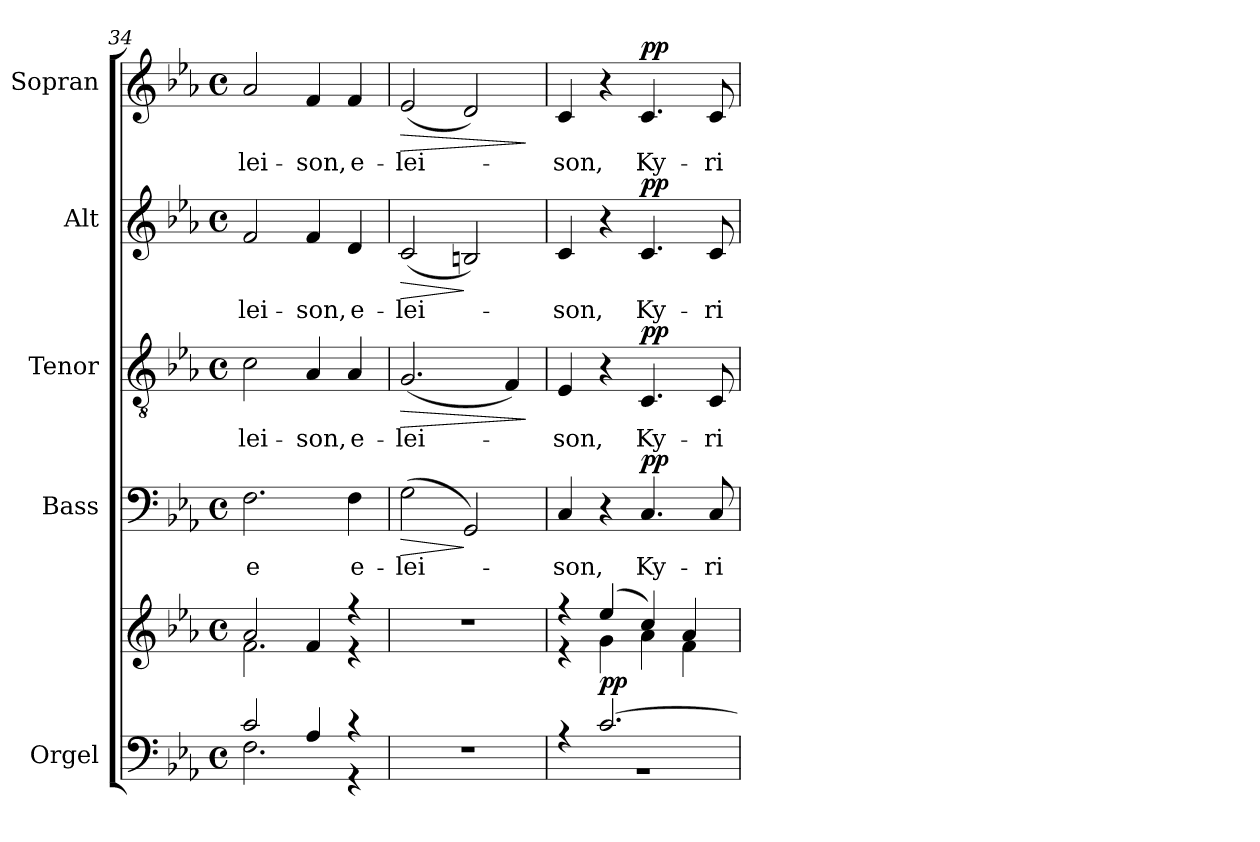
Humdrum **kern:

**kern	**kern	**dynam	**kern	**text	**dynam	**kern	**text	**dynam	**kern	**text	**dynam	**kern	**text	**dynam
*part5	*part5	*part5	*part4	*part4	*part4	*part3	*part3	*part3	*part2	*part2	*part2	*part1	*part1	*part1
*staff6	*staff5	*staff5/6	*staff4	*staff4	*staff4	*staff3	*staff3	*staff3	*staff2	*staff2	*staff2	*staff1	*staff1	*staff1
*I"Orgel	*	*	*I"Bass	*	*	*I"Tenor	*	*	*I"Alt	*	*	*I"Sopran	*	*
*I'Org.	*	*	*I'B.	*	*	*I'T.	*	*	*I'A.	*	*	*I'S.	*	*
*clefF4	*clefG2	*	*clefF4	*	*	*clefGv2	*	*	*clefG2	*	*	*clefG2	*	*
*k[b-e-a-]	*k[b-e-a-]	*	*k[b-e-a-]	*	*	*k[b-e-a-]	*	*	*k[b-e-a-]	*	*	*k[b-e-a-]	*	*
*E-:	*E-:	*	*E-:	*	*	*E-:	*	*	*E-:	*	*	*E-:	*	*
*M4/4	*M4/4	*	*M4/4	*	*	*M4/4	*	*	*M4/4	*	*	*M4/4	*	*
*met(c)	*met(c)	*	*met(c)	*	*	*met(c)	*	*	*met(c)	*	*	*met(c)	*	*
=34	=34	=34	=34	=34	=34	=34	=34	=34	=34	=34	=34	=34	=34	=34
*^	*^	*	*	*	*	*	*	*	*	*	*	*	*	*
!	!	!	!	!	!	!LO:LY:b	!	!	!LO:LY:b	!	!	!LO:LY:b	!	!	!LO:LY:b	!
2c/	2.F\	2a-/	2.f\	.	2.F\	-e	.	2c\	-lei-	.	2f/	-lei-	.	2a-/	-lei-	.
!	!	!	!	!	!	!	!	!	!LO:LY:b	!	!	!LO:LY:b	!	!	!LO:LY:b	!
4A-/	.	4f/	.	.	.	.	.	4A-/	-son,	.	4f/	-son,	.	4f/	-son,	.
!	!	!	!	!	!	!LO:LY:b	!	!	!LO:LY:b	!	!	!LO:LY:b	!	!	!LO:LY:b	!
4r	4r	4r	4r	.	4F\	e-	.	4A-/	e-	.	4d/	e-	.	4f/	e-	.
=35	=35	=35	=35	=35	=35	=35	=35	=35	=35	=35	=35	=35	=35	=35	=35	=35
!	!	!	!	!	!	!LO:LY:b	!LO:HP:b	!	!LO:LY:b	!LO:HP:b	!	!LO:LY:b	!LO:HP:b	!	!LO:LY:b	!LO:HP:b
*v	*v	*	*	*	*	*	*	*	*	*	*	*	*	*	*	*
*	*v	*v	*	*	*	*	*	*	*	*	*	*	*	*	*
1r	1r	.	(>2G\	-lei-	>	(<2.G/	-lei-	>	(<2c/	-lei-	>	(<2e-/	-lei-	>
.	.	.	2GG/)	.	]	.	.	.	2Bn/)	.	]	2d/)	.	.
.	.	.	.	.	.	4F/)	.	.	.	.	.	.	.	.
.	.	.	.	.	.	.	.	]	.	.	.	.	.	]
=36	=36	=36	=36	=36	=36	=36	=36	=36	=36	=36	=36	=36	=36	=36
*^	*^	*	*	*	*	*	*	*	*	*	*	*	*	*
!	!	!	!	!	!	!LO:LY:b	!	!	!LO:LY:b	!	!	!LO:LY:b	!	!	!LO:LY:b	!
4rA	1rBB	4r	4r	.	4C/	-son,	.	4E-/	-son,	.	4c/	-son,	.	4c/	-son,	.
!	!	!	!	!LO:DY:b	!	!	!	!	!	!	!	!	!	!	!	!
[>2.c/	.	(4ee-/	4g\	pp	4r	.	.	4r	.	.	4r	.	.	4r	.	.
!	!	!	!	!	!	!LO:LY:b	!LO:DY:a	!	!LO:LY:b	!LO:DY:a	!	!LO:LY:b	!LO:DY:a	!	!LO:LY:b	!LO:DY:a
.	.	4cc/)	4a-\	.	4.C/	Ky-	pp	4.C/	Ky-	pp	4.c/	Ky-	pp	4.c/	Ky-	pp
.	.	4a-/	4f\	.	.	.	.	.	.	.	.	.	.	.	.	.
!	!	!	!	!	!	!LO:LY:b	!	!	!LO:LY:b	!	!	!LO:LY:b	!	!	!LO:LY:b	!
.	.	.	.	.	8C/	-ri-	.	8C/	-ri-	.	8c/	-ri-	.	8c/	-ri-	.
*v	*v	*	*	*	*	*	*	*	*	*	*	*	*	*	*	*
*	*v	*v	*	*	*	*	*	*	*	*	*	*	*	*	*
=	=	=	=	=	=	=	=	=	=	=	=	=	=	=
*-	*-	*-	*-	*-	*-	*-	*-	*-	*-	*-	*-	*-	*-	*-
